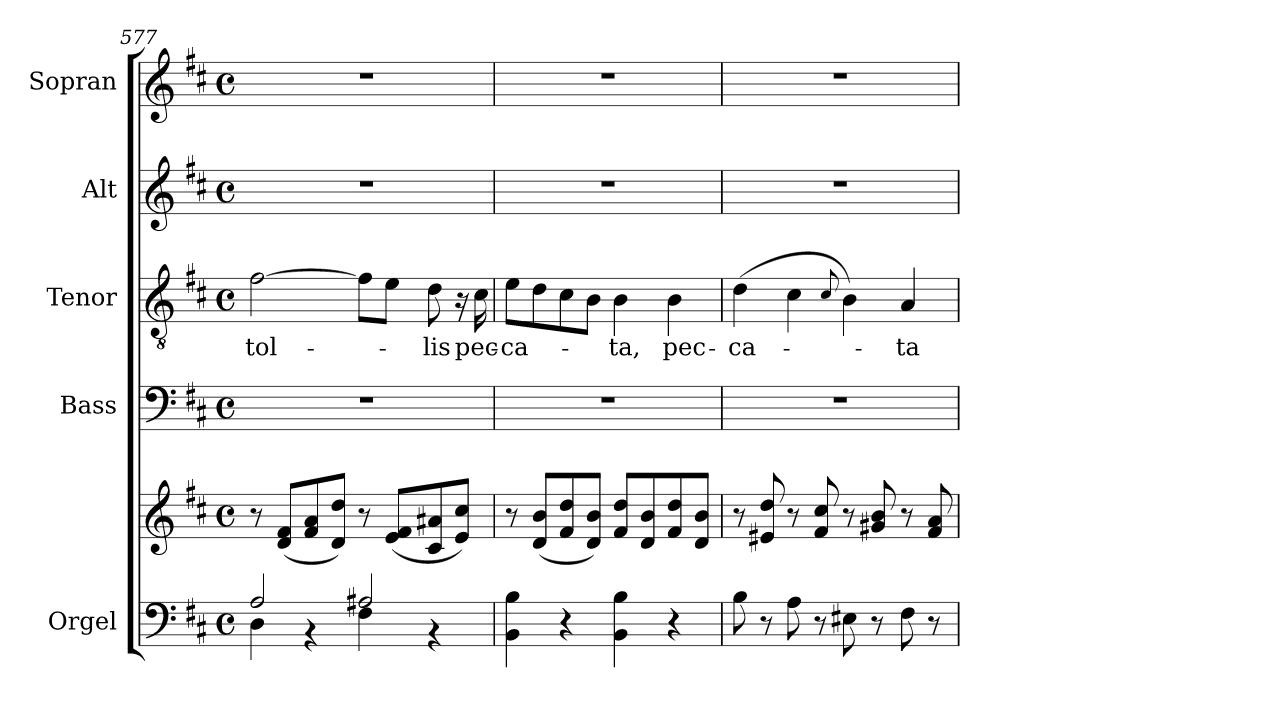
**kern	**kern	**kern	**kern	**text	**kern	**kern
*part5	*part5	*part4	*part3	*part3	*part2	*part1
*staff6	*staff5	*staff4	*staff3	*staff3	*staff2	*staff1
*I"Orgel	*	*I"Bass	*I"Tenor	*	*I"Alt	*I"Sopran
*I'Org.	*	*I'B	*I'T	*	*I'A	*I'S
*clefF4	*clefG2	*clefF4	*clefGv2	*	*clefG2	*clefG2
*k[f#c#]	*k[f#c#]	*k[f#c#]	*k[f#c#]	*	*k[f#c#]	*k[f#c#]
*D:	*D:	*D:	*D:	*	*D:	*D:
*M4/4	*M4/4	*M4/4	*M4/4	*	*M4/4	*M4/4
*met(c)	*met(c)	*met(c)	*met(c)	*	*met(c)	*met(c)
=577	=577	=577	=577	=577	=577	=577
*^	*	*	*	*	*	*
!	!	!	!	!	!LO:LY:b	!	!
2A/	4D\	8r	1r	[2f#\	tol-	1r	1r
.	.	(<8d/ 8f#/L	.	.	.	.	.
.	4r	8f#/ 8a/	.	.	.	.	.
.	.	8d/ 8dd/J)	.	.	.	.	.
2A#X/	4F#\	8r	.	8f#\L]	.	.	.
.	.	(<8e/ 8f#/L	.	8e\J	.	.	.
!	!	!	!	!	!LO:LY:b	!	!
.	4r	8c#/ 8a#X/	.	8d\	-lis	.	.
.	.	8e/ 8cc#/J)	.	16r	.	.	.
!	!	!	!	!	!LO:LY:b	!	!
.	.	.	.	16c#\	pec-	.	.
*v	*v	*	*	*	*	*	*
=578	=578	=578	=578	=578	=578	=578
!	!	!	!	!LO:LY:b	!	!
4BB\ 4B\	8r	1r	8e\L	-ca-	1r	1r
.	(<8d/ 8b/L	.	8d\	.	.	.
4r	8f#/ 8dd/	.	8c#\	.	.	.
.	8d/ 8b/J)	.	8B\J	.	.	.
!	!	!	!	!LO:LY:b	!	!
4BB\ 4B\	8f#/ 8dd/L	.	4B\	-ta,	.	.
.	8d/ 8b/	.	.	.	.	.
!	!	!	!	!LO:LY:b	!	!
4r	8f#/ 8dd/	.	4B\	pec-	.	.
.	8d/ 8b/J	.	.	.	.	.
=579	=579	=579	=579	=579	=579	=579
!	!	!	!	!LO:LY:b	!	!
8B\	8r	1r	(>4d\	-ca-	1r	1r
8r	8e#X/ 8dd/	.	.	.	.	.
8A\	8r	.	4c#\	.	.	.
8r	8f#/ 8cc#/	.	.	.	.	.
.	.	.	8qqc#/	.	.	.
8E#X\	8r	.	4B\)	.	.	.
8r	8g#X/ 8b/	.	.	.	.	.
!	!	!	!	!LO:LY:b	!	!
8F#\	8r	.	4A/	-ta	.	.
8r	8f#/ 8a/	.	.	.	.	.
=	=	=	=	=	=	=
*-	*-	*-	*-	*-	*-	*-
